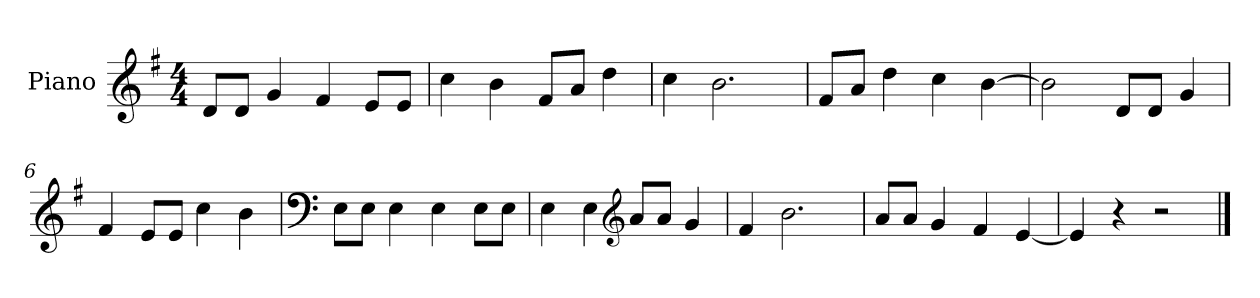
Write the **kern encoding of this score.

**kern
*part1
*staff1
*I"Piano
*I'P-no
*clefG2
*k[f#]
*M4/4
*MM90
=1
8d/L
8d/J
4g/
4f#/
8e/L
8e/J
=2
4cc\
4b\
8f#/L
8a/J
4dd\
=3
4cc\
2.b\
=4
8f#/L
8a/J
4dd\
4cc\
[4b\
=5
2b\]
8d/L
8d/J
4g/
=6
4f#/
8e/L
8e/J
4cc\
4b\
=7
*clefF4
8E\L
8E\J
4E\
4E\
8E\L
8E\J
!!LO:LB:g=z
=8
4E\
4E\
*clefG2
8a/L
8a/J
4g/
=9
4f#/
2.b\
=10
8a/L
8a/J
4g/
4f#/
[4e/
=11
4e/]
4r
2r
==
*-
